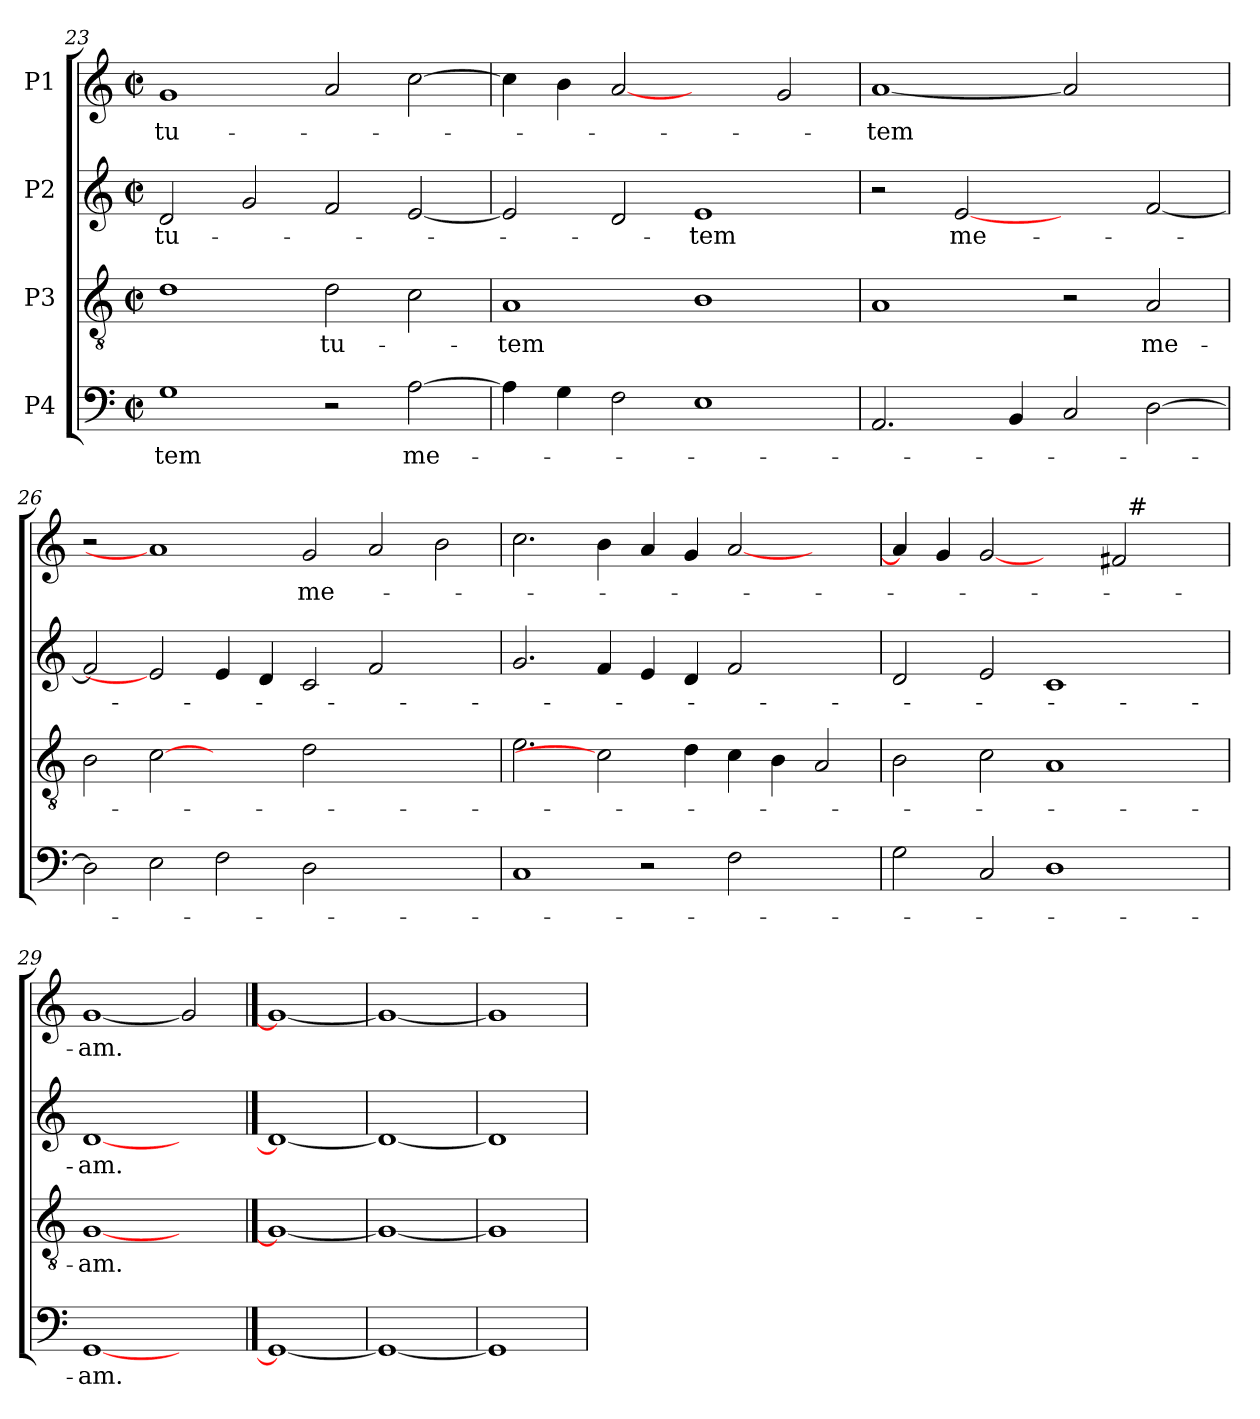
**kern	**text	**kern	**text	**kern	**text	**kern	**text
*part4	*part4	*part3	*part3	*part2	*part2	*part1	*part1
*staff4	*staff4	*staff3	*staff3	*staff2	*staff2	*staff1	*staff1
*I"P4	*	*I"P3	*	*I"P2	*	*I"P1	*
*clefF4	*	*clefGv2	*	*clefG2	*	*clefG2	*
*	*	*ITrd7c12	*	*	*	*	*
*k[]	*	*k[]	*	*k[]	*	*k[]	*
*C:	*	*C:	*	*C:	*	*C:	*
*M2/2	*	*M2/2	*	*M2/2	*	*M2/2	*
*met(c|)	*	*met(c|)	*	*met(c|)	*	*met(c|)	*
=23	=23	=23	=23	=23	=23	=23	=23
!	!LO:LY:b:color=#000000	!	!	!	!	!	!
!	!	!	!	!	!LO:LY:b:color=#000000	!	!
!	!	!	!	!	!	!	!LO:LY:b:color=#000000
1Gi	-tem	1Di	.	2di/	-tu-	1gi	-tu-
.	.	.	.	2gi/	.	.	.
!	!	!	!LO:LY:b:color=#000000	!	!	!	!
2r	.	2Di\	-tu-	2fi/	.	2ai/	.
!	!LO:LY:b:color=#000000	!	!	!	!	!	!
[2Ai\	me-	2Ci\	.	[2ei/	.	[2cci\	.
!!LO:LB:g=z
=24	=24	=24	=24	=24	=24	=24	=24
!	!	!	!LO:LY:b:color=#000000	!	!	!	!
4Ai\]	.	1AAi	-tem	2ei/]	.	4cci\]	.
4Gi\	.	.	.	.	.	4bi\	.
2Fi\	.	.	.	2di/	.	[2ai	.
!	!	!	!	!	!LO:LY:b:color=#000000	!	!
1Ei	.	1BBi	.	1ei	-tem	2ryy	.
.	.	.	.	.	.	2gi/	.
=25	=25	=25	=25	=25	=25	=25	=25
!	!	!	!	!	!	!	!LO:LY:b:color=#000000
2.AAi/	.	1AAi	.	2r	.	[1ai	-tem
!	!	!	!	!	!LO:LY:b:color=#000000	!	!
.	.	.	.	[2ei	me-	.	.
4BBi/	.	.	.	.	.	.	.
2Ci/	.	2r	.	2ryy	.	2ai]	.
!	!	!	!LO:LY:b:color=#000000	!	!	!	!
[2Di\	.	2AAi/	me-	[2fi/	.	2ryy	.
=26	=26	=26	=26	=26	=26	=26	=26
2Di\]	.	2BBi\	.	2fi/]	.	2r	.
2Ei\	.	[2Ci	.	2ei]	.	1ai]	.
2Fi\	.	2ryy	.	4ei/	.	.	.
.	.	.	.	4di/	.	.	.
!	!	!	!	!	!	!	!LO:LY:b:color=#000000
2Di\	.	2Di\	.	2ci/	.	2gi/	me-
1ryy	.	1ryy	.	2fi/	.	2ai/	.
.	.	.	.	2ryy	.	2bi\	.
=27	=27	=27	=27	=27	=27	=27	=27
1Ci	.	2.Ei\	.	2.gi/	.	2.cci\	.
.	.	2Ci]	.	4fi/	.	4bi\	.
2r	.	.	.	4ei/	.	4ai/	.
.	.	4Di\	.	4di/	.	4gi/	.
2Fi\	.	4Ci\	.	2fi/	.	[2ai/	.
.	.	4BBi\	.	.	.	.	.
2ryy	.	2AAi/	.	2ryy	.	2ryy	.
=28	=28	=28	=28	=28	=28	=28	=28
*	*	*	*	*	*	*^	*
2Gi\	.	2BBi\	.	2di/	.	4ai/]	1ryy	.
.	.	.	.	.	.	4gi/	.	.
2Ci/	.	2Ci\	.	2ei/	.	[2gi	.	.
1Di	.	1AAi	.	1ci	.	2ryy	2ryy	.
.	.	.	.	.	.	2f#i/	32ryy	.
.	.	.	.	.	.	.	256ryy	.
!	!	!	!	!	!	!	!LO:TX:a:t=#	!
.	.	.	.	.	.	.	4ryy	.
.	.	.	.	.	.	.	8ryy	.
.	.	.	.	.	.	.	16ryy	.
.	.	.	.	.	.	.	64..ryy	.
*	*	*	*	*	*	*v	*v	*
=29	=29	=29	=29	=29	=29	=29	=29
*	*	*	*	*	*	*^	*
!	!LO:LY:b:color=#000000	!	!	!	!	!	!	!
*	*	*	*	*	*	*v	*v	*
*	*	*	*	*	*	*^	*
!	!	!	!LO:LY:b:color=#000000	!	!	!	!	!
*	*	*	*	*	*	*v	*v	*
*	*	*	*	*	*	*^	*
!	!	!	!	!	!LO:LY:b:color=#000000	!	!	!
*	*	*	*	*	*	*v	*v	*
*	*	*	*	*	*	*^	*
!	!	!	!	!	!	!	!	!LO:LY:b:color=#000000
*	*	*	*	*	*	*v	*v	*
[1GGi	-am.	[1GGi	-am.	[1di	-am.	[1gi	-am.
2ryy	.	2ryy	.	2ryy	.	2gi]	.
==30	==30	==30	==30	==30	==30	==30	==30
1GGi_	.	1GGi_	.	1di_	.	1gi_	.
=31	=31	=31	=31	=31	=31	=31	=31
1GGi_	.	1GGi_	.	1di_	.	1gi_	.
=32	=32	=32	=32	=32	=32	=32	=32
1GGi]	.	1GGi]	.	1di]	.	1gi]	.
=	=	=	=	=	=	=	=
*-	*-	*-	*-	*-	*-	*-	*-
